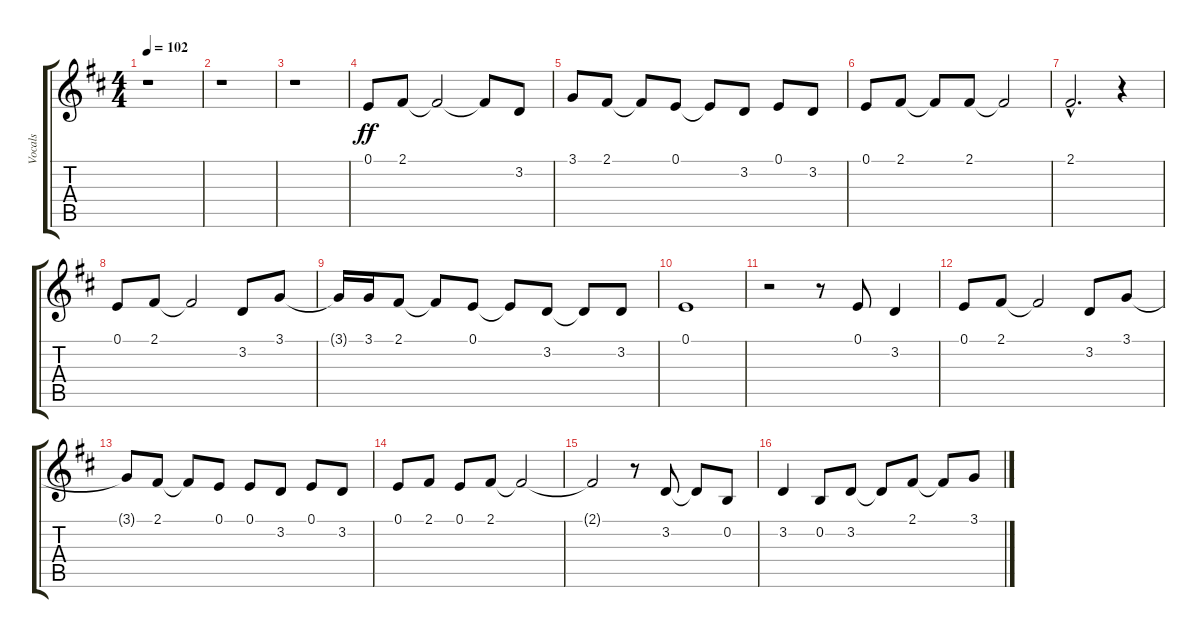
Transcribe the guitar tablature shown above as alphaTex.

\track ("Vocals" "Vocals") {instrument ocarina}
\staff {score tabs}
\tuning (E4 B3 G3 D3 A2 E2) {hide}
\ts (4 4)
\tempo 102
\clef g2
\ks d
r.1{dy ff instrument ocarina} |
r.1 |
r.1 |
0.1.8 2.1.8 2.1{t}.2 2.1{t}.8 3.2.8 |
3.1.8 2.1.8 2.1{t}.8 0.1.8 0.1{t}.8 3.2.8 0.1.8 3.2.8 |
0.1.8 2.1.8 2.1{t}.8 2.1.8 2.1{t}.2 |
2.1{hac}.2{d} r.4 |
0.1.8 2.1.8 2.1{t}.2 3.2.8 3.1.8 |
3.1{t}.16 3.1.16 2.1.8 2.1{t}.8 0.1.8 0.1{t}.8 3.2.8 3.2{t}.8 3.2.8 |
0.1.1 |
r.2 r.8 0.1.8 3.2.4 |
0.1.8 2.1.8 2.1{t}.2 3.2.8 3.1.8 |
3.1{t}.8 2.1.8 2.1{t}.8 0.1.8 0.1.8 3.2.8 0.1.8 3.2.8 |
0.1.8 2.1.8 0.1.8 2.1.8 2.1{t}.2 |
2.1{t}.2 r.8 3.2.8 3.2{t}.8 0.2.8 |
3.2.4 0.2.8 3.2.8 3.2{t}.8 2.1.8 2.1{t}.8 3.1.8
